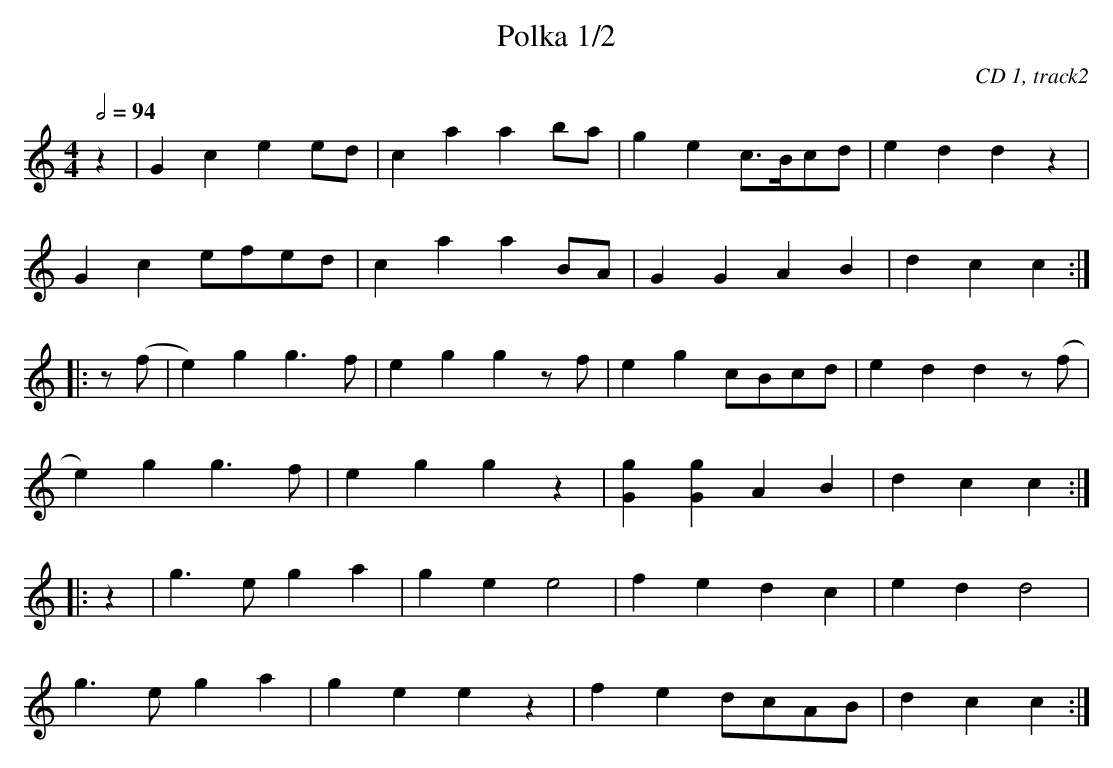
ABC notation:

X:1
T:Polka 1/2
C:CD 1, track2
M:4/4
L:1/8
Q:1/2=94
K:C
z2|G2c2 e2ed|c2a2 a2ba|g2e2 c>Bcd|e2d2 d2z2|
G2c2 efed|c2a2 a2BA|\
G2G2 A2B2|d2c2 c2:|
|:z(f|e2)g2 g3f|e2g2 g2zf|e2g2 cBcd|e2d2 d2z(f|
e2)g2 g3f|e2g2 g2z2|[G2g2][G2g2] A2B2|d2c2 c2:|
|:z2|g3e g2a2|g2e2 e4|f2e2 d2c2|e2d2 d4|
g3e g2a2|g2e2 e2z2|f2e2 dcAB|d2c2 c2:|
